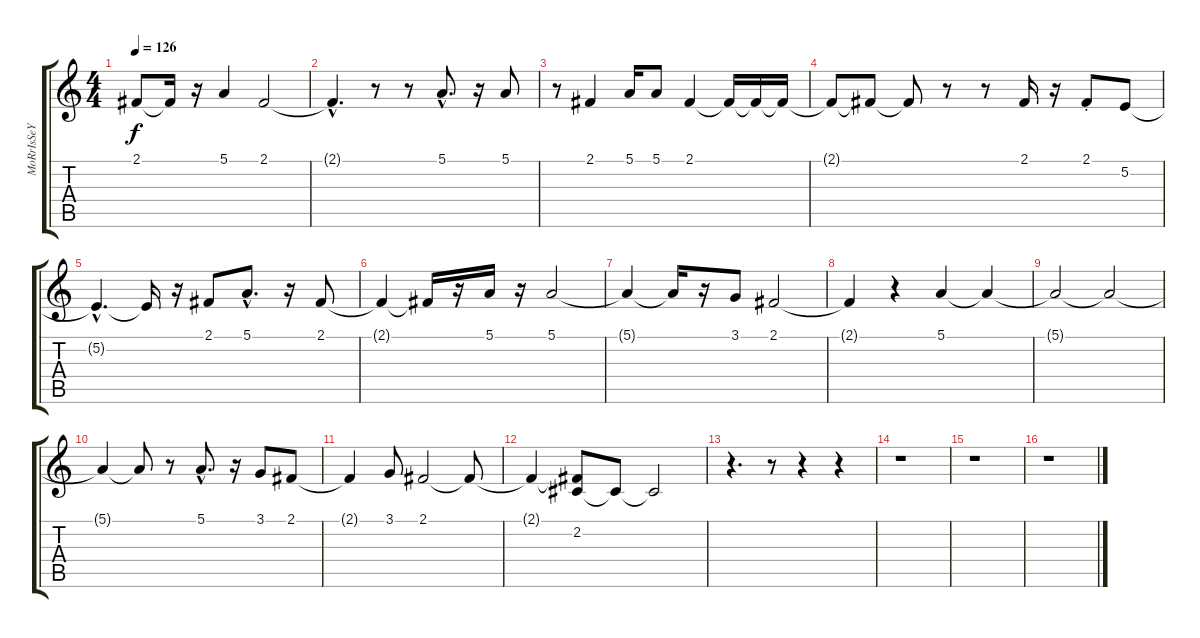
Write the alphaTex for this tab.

\track ("MoRrIsSeY" "MoRrIsSeY") {instrument flute}
\staff {score tabs}
\tuning (E4 B3 G3 D3 A2 E2) {hide}
\ts (4 4)
\tempo 126
\clef g2
\ks c
2.1{t}.8{dy f} 2.1{t}.16 r.16 5.1.4{volume 13} 2.1.2{volume 12} |
2.1{hac t}.4{d volume 10} r.8{volume 0} r.8{volume 13} 5.1{hac}.8{d volume 13} r.16 5.1.8{volume 14} |
r.8 2.1.4{volume 13} 5.1.16{volume 14} 5.1.8{volume 12} 2.1.4{volume 13} 2.1{t}.16 2.1{t}.16 2.1{t}.16{volume 12} |
2.1{t}.8{volume 10} 2.1{t}.8 2.1{t}.8{volume 0} r.8{volume 0} r.8{volume 0} 2.1.16{volume 15} r.16 2.1{st}.8{volume 14} 5.2.8{volume 12} |
5.2{hac t}.4{d} 5.2{t}.16 r.16 2.1.8{volume 13} 5.1{hac}.8{d} r.16 2.1.8 |
2.1{t}.4 2.1{t}.16 r.16 5.1.16 r.16 5.1.2 |
5.1{t}.4 5.1{t}.16 r.16 3.1.8 2.1.2 |
2.1{t}.4 r.4 5.1.4{volume 12} 5.1{t}.4{volume 14} |
5.1{t}.2{volume 11} 5.1{t}.2{volume 14} |
5.1{t}.4{volume 13} 5.1{t}.8{volume 6} r.8 5.1{hac}.8{d volume 14} r.16 3.1.8{volume 13} 2.1.8{volume 12} |
2.1{t}.4 3.1.8{volume 13} 2.1.2{volume 14} 2.1{t}.8{volume 0} |
2.1{t}.4 (2.1{t} 2.2).8{volume 12} 2.2{t}.8 2.2{t}.2{volume 0} |
r.4{d volume 0} r.8 r.4 r.4 |
r.1 |
r.1 |
r.1
